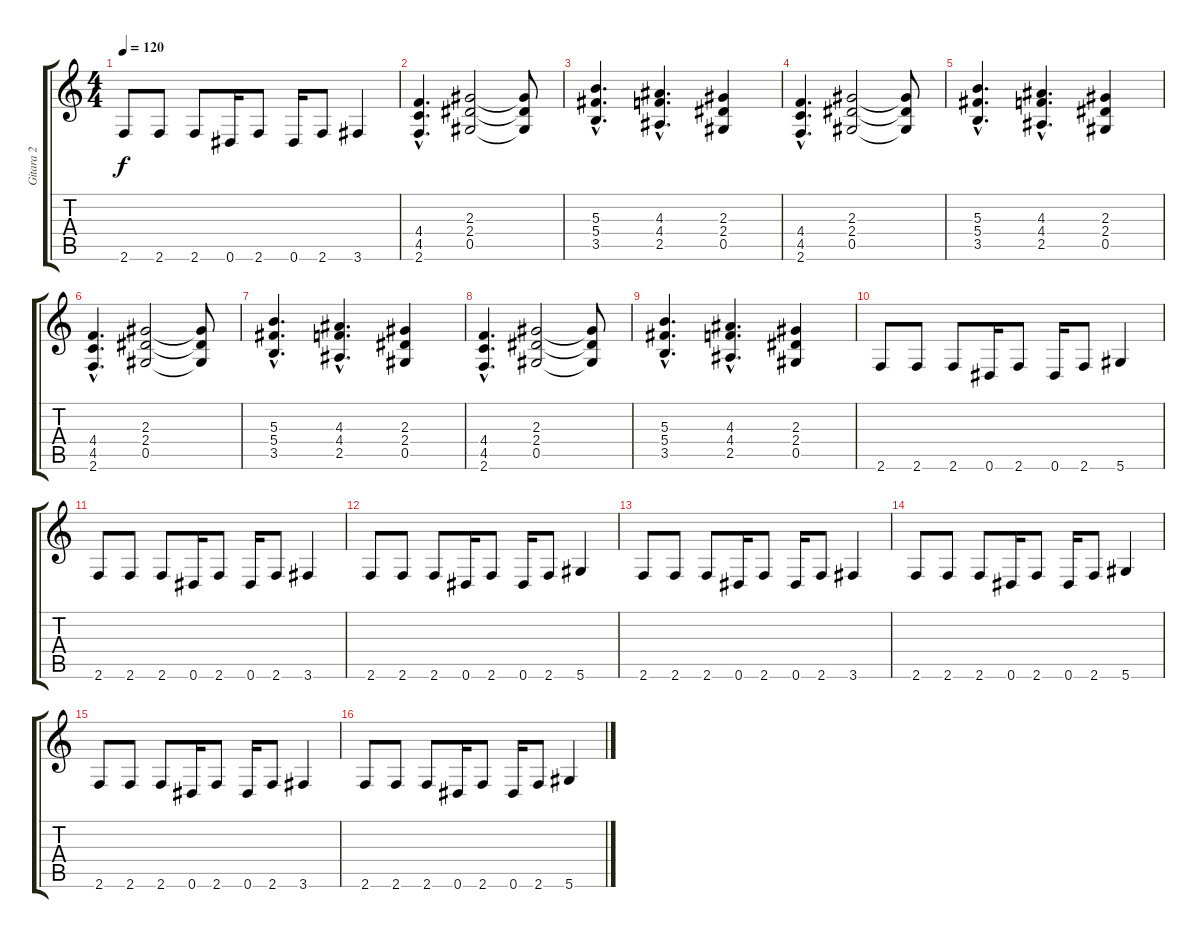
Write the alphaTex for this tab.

\track ("Gitara 2" "Gitara 2") {instrument distortionguitar}
\staff {score tabs}
\tuning (Eb4 Bb3 Gb3 Db3 Ab2 Eb2) {hide}
\ts (4 4)
\tempo 120
\clef g2
\ks c
2.6.8{dy f} 2.6.8 2.6.8 0.6.16 2.6.8 0.6.16 2.6.8 3.6.4 |
(4.4{hac} 4.5{hac} 2.6{hac}).4{d} (2.3 2.4 0.5).2 (2.3{t} 2.4{t} 0.5{t}).8 |
(5.3{hac} 5.4{hac} 3.5{hac}).4{d} (4.3{hac} 4.4{hac} 2.5{hac}).4{d} (2.3 2.4 0.5).4 |
(4.4{hac} 4.5{hac} 2.6{hac}).4{d} (2.3 2.4 0.5).2 (2.3{t} 2.4{t} 0.5{t}).8 |
(5.3{hac} 5.4{hac} 3.5{hac}).4{d} (4.3{hac} 4.4{hac} 2.5{hac}).4{d} (2.3 2.4 0.5).4 |
(4.4{hac} 4.5{hac} 2.6{hac}).4{d} (2.3 2.4 0.5).2 (2.3{t} 2.4{t} 0.5{t}).8 |
(5.3{hac} 5.4{hac} 3.5{hac}).4{d} (4.3{hac} 4.4{hac} 2.5{hac}).4{d} (2.3 2.4 0.5).4 |
(4.4{hac} 4.5{hac} 2.6{hac}).4{d} (2.3 2.4 0.5).2 (2.3{t} 2.4{t} 0.5{t}).8 |
(5.3{hac} 5.4{hac} 3.5{hac}).4{d} (4.3{hac} 4.4{hac} 2.5{hac}).4{d} (2.3 2.4 0.5).4 |
2.6.8 2.6.8 2.6.8 0.6.16 2.6.8 0.6.16 2.6.8 5.6.4 |
2.6.8 2.6.8 2.6.8 0.6.16 2.6.8 0.6.16 2.6.8 3.6.4 |
2.6.8 2.6.8 2.6.8 0.6.16 2.6.8 0.6.16 2.6.8 5.6.4 |
2.6.8 2.6.8 2.6.8 0.6.16 2.6.8 0.6.16 2.6.8 3.6.4 |
2.6.8 2.6.8 2.6.8 0.6.16 2.6.8 0.6.16 2.6.8 5.6.4 |
2.6.8 2.6.8 2.6.8 0.6.16 2.6.8 0.6.16 2.6.8 3.6.4 |
2.6.8 2.6.8 2.6.8 0.6.16 2.6.8 0.6.16 2.6.8 5.6.4
